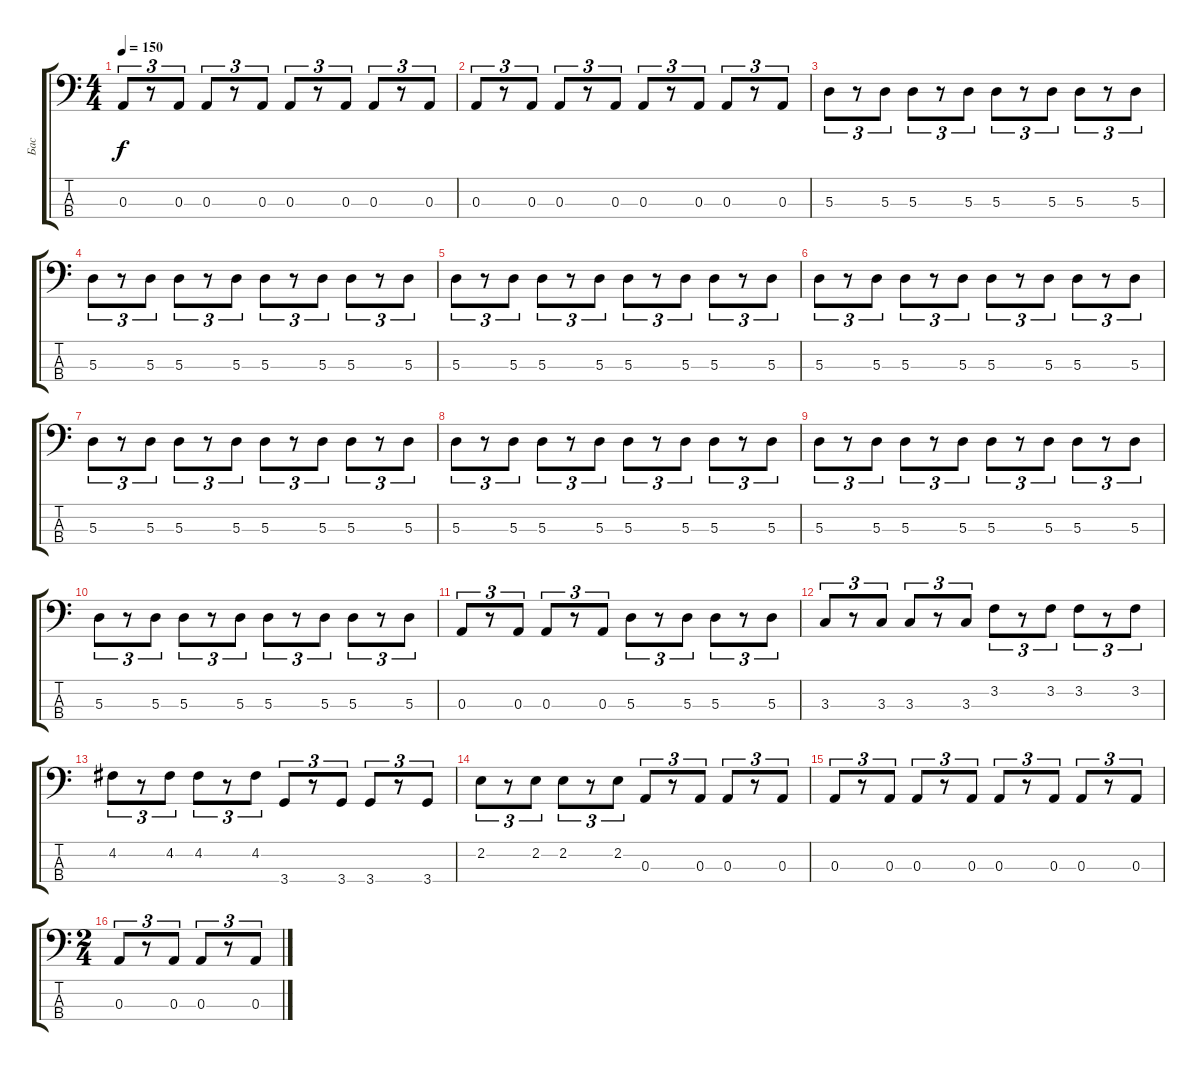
\track ("Бас" "Бас") {instrument electricbassfinger}
\staff {score tabs}
\tuning (G2 D2 A1 E1) {hide}
\ts (4 4)
\tempo 150
\clef f4
\ks c
0.3.8{tu (3 2) dy f} r.8{tu (3 2)} 0.3.8{tu (3 2)} 0.3.8{tu (3 2)} r.8{tu (3 2)} 0.3.8{tu (3 2)} 0.3.8{tu (3 2)} r.8{tu (3 2)} 0.3.8{tu (3 2)} 0.3.8{tu (3 2)} r.8{tu (3 2)} 0.3.8{tu (3 2)} |
0.3.8{tu (3 2)} r.8{tu (3 2)} 0.3.8{tu (3 2)} 0.3.8{tu (3 2)} r.8{tu (3 2)} 0.3.8{tu (3 2)} 0.3.8{tu (3 2)} r.8{tu (3 2)} 0.3.8{tu (3 2)} 0.3.8{tu (3 2)} r.8{tu (3 2)} 0.3.8{tu (3 2)} |
5.3.8{tu (3 2)} r.8{tu (3 2)} 5.3.8{tu (3 2)} 5.3.8{tu (3 2)} r.8{tu (3 2)} 5.3.8{tu (3 2)} 5.3.8{tu (3 2)} r.8{tu (3 2)} 5.3.8{tu (3 2)} 5.3.8{tu (3 2)} r.8{tu (3 2)} 5.3.8{tu (3 2)} |
5.3.8{tu (3 2)} r.8{tu (3 2)} 5.3.8{tu (3 2)} 5.3.8{tu (3 2)} r.8{tu (3 2)} 5.3.8{tu (3 2)} 5.3.8{tu (3 2)} r.8{tu (3 2)} 5.3.8{tu (3 2)} 5.3.8{tu (3 2)} r.8{tu (3 2)} 5.3.8{tu (3 2)} |
5.3.8{tu (3 2)} r.8{tu (3 2)} 5.3.8{tu (3 2)} 5.3.8{tu (3 2)} r.8{tu (3 2)} 5.3.8{tu (3 2)} 5.3.8{tu (3 2)} r.8{tu (3 2)} 5.3.8{tu (3 2)} 5.3.8{tu (3 2)} r.8{tu (3 2)} 5.3.8{tu (3 2)} |
5.3.8{tu (3 2)} r.8{tu (3 2)} 5.3.8{tu (3 2)} 5.3.8{tu (3 2)} r.8{tu (3 2)} 5.3.8{tu (3 2)} 5.3.8{tu (3 2)} r.8{tu (3 2)} 5.3.8{tu (3 2)} 5.3.8{tu (3 2)} r.8{tu (3 2)} 5.3.8{tu (3 2)} |
5.3.8{tu (3 2)} r.8{tu (3 2)} 5.3.8{tu (3 2)} 5.3.8{tu (3 2)} r.8{tu (3 2)} 5.3.8{tu (3 2)} 5.3.8{tu (3 2)} r.8{tu (3 2)} 5.3.8{tu (3 2)} 5.3.8{tu (3 2)} r.8{tu (3 2)} 5.3.8{tu (3 2)} |
5.3.8{tu (3 2)} r.8{tu (3 2)} 5.3.8{tu (3 2)} 5.3.8{tu (3 2)} r.8{tu (3 2)} 5.3.8{tu (3 2)} 5.3.8{tu (3 2)} r.8{tu (3 2)} 5.3.8{tu (3 2)} 5.3.8{tu (3 2)} r.8{tu (3 2)} 5.3.8{tu (3 2)} |
5.3.8{tu (3 2)} r.8{tu (3 2)} 5.3.8{tu (3 2)} 5.3.8{tu (3 2)} r.8{tu (3 2)} 5.3.8{tu (3 2)} 5.3.8{tu (3 2)} r.8{tu (3 2)} 5.3.8{tu (3 2)} 5.3.8{tu (3 2)} r.8{tu (3 2)} 5.3.8{tu (3 2)} |
5.3.8{tu (3 2)} r.8{tu (3 2)} 5.3.8{tu (3 2)} 5.3.8{tu (3 2)} r.8{tu (3 2)} 5.3.8{tu (3 2)} 5.3.8{tu (3 2)} r.8{tu (3 2)} 5.3.8{tu (3 2)} 5.3.8{tu (3 2)} r.8{tu (3 2)} 5.3.8{tu (3 2)} |
0.3.8{tu (3 2)} r.8{tu (3 2)} 0.3.8{tu (3 2)} 0.3.8{tu (3 2)} r.8{tu (3 2)} 0.3.8{tu (3 2)} 5.3.8{tu (3 2)} r.8{tu (3 2)} 5.3.8{tu (3 2)} 5.3.8{tu (3 2)} r.8{tu (3 2)} 5.3.8{tu (3 2)} |
3.3.8{tu (3 2)} r.8{tu (3 2)} 3.3.8{tu (3 2)} 3.3.8{tu (3 2)} r.8{tu (3 2)} 3.3.8{tu (3 2)} 3.2.8{tu (3 2)} r.8{tu (3 2)} 3.2.8{tu (3 2)} 3.2.8{tu (3 2)} r.8{tu (3 2)} 3.2.8{tu (3 2)} |
4.2.8{tu (3 2)} r.8{tu (3 2)} 4.2.8{tu (3 2)} 4.2.8{tu (3 2)} r.8{tu (3 2)} 4.2.8{tu (3 2)} 3.4.8{tu (3 2)} r.8{tu (3 2)} 3.4.8{tu (3 2)} 3.4.8{tu (3 2)} r.8{tu (3 2)} 3.4.8{tu (3 2)} |
2.2.8{tu (3 2)} r.8{tu (3 2)} 2.2.8{tu (3 2)} 2.2.8{tu (3 2)} r.8{tu (3 2)} 2.2.8{tu (3 2)} 0.3.8{tu (3 2)} r.8{tu (3 2)} 0.3.8{tu (3 2)} 0.3.8{tu (3 2)} r.8{tu (3 2)} 0.3.8{tu (3 2)} |
0.3.8{tu (3 2)} r.8{tu (3 2)} 0.3.8{tu (3 2)} 0.3.8{tu (3 2)} r.8{tu (3 2)} 0.3.8{tu (3 2)} 0.3.8{tu (3 2)} r.8{tu (3 2)} 0.3.8{tu (3 2)} 0.3.8{tu (3 2)} r.8{tu (3 2)} 0.3.8{tu (3 2)} |
\ts (2 4)
0.3.8{tu (3 2)} r.8{tu (3 2)} 0.3.8{tu (3 2)} 0.3.8{tu (3 2)} r.8{tu (3 2)} 0.3.8{tu (3 2)}
